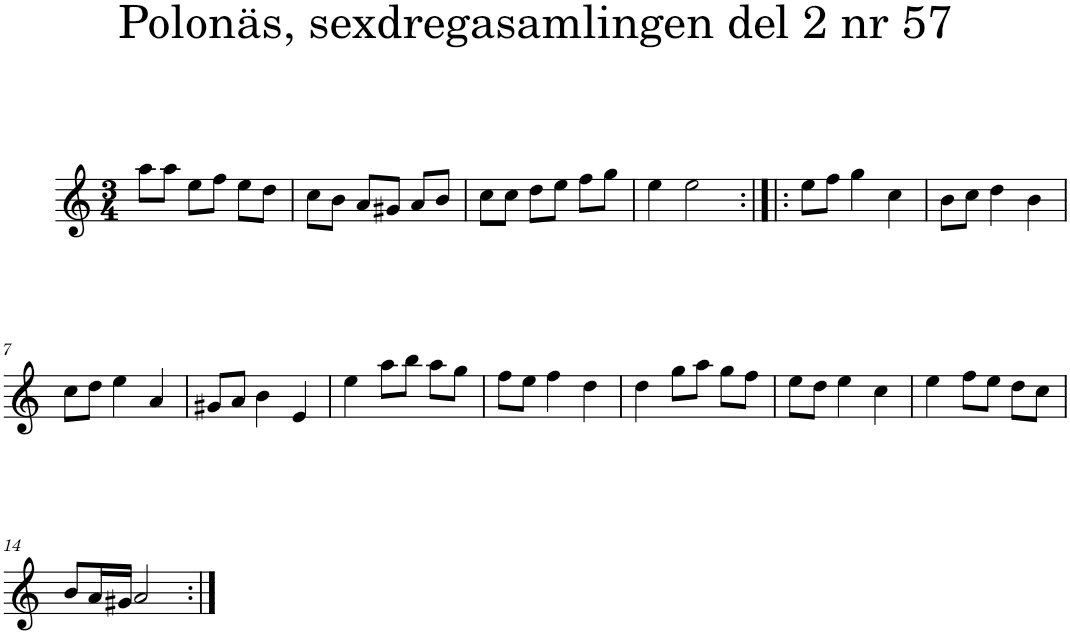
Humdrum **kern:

**kern
*part1
*staff1
*I"Piano
*I'Pno
*clefG2
*k[]
*M3/4
=1
8aa\L
8aa\J
8ee\L
8ff\J
8ee\L
8dd\J
=2
8cc\L
8b\J
8a/L
8g#X/J
8a/L
8b/J
=3
8cc\L
8cc\J
8dd\L
8ee\J
8ff\L
8gg\J
=4
4ee\
2ee\
=5:|!|:
8ee\L
8ff\J
4gg\
4cc\
=6
8b\L
8cc\J
4dd\
4b\
!!LO:LB:g=z
=7
8cc\L
8dd\J
4ee\
4a/
=8
8g#X/L
8a/J
4b\
4e/
=9
4ee\
8aa\L
8bb\J
8aa\L
8gg\J
=10
8ff\L
8ee\J
4ff\
4dd\
=11
4dd\
8gg\L
8aa\J
8gg\L
8ff\J
=12
8ee\L
8dd\J
4ee\
4cc\
=13
4ee\
8ff\L
8ee\J
8dd\L
8cc\J
!!LO:LB:g=z
=14
8b/L
16a/L
16g#X/JJ
2a/
=:|!
*-
